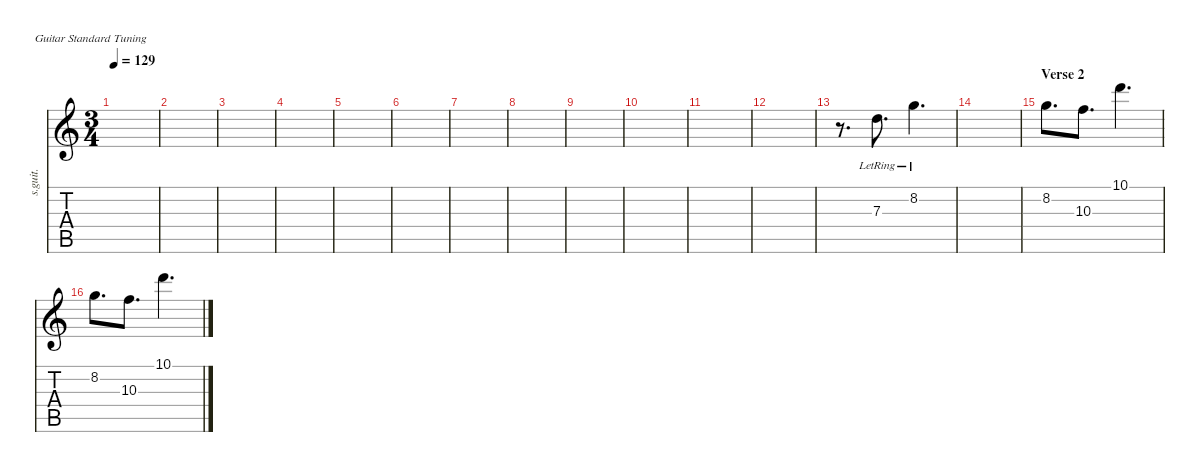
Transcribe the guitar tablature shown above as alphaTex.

\defaultSystemsLayout 4
\hideDynamics
\bracketExtendMode nobrackets
\otherSystemsTrackNameOrientation horizontal
\track ("Steel Guitar" "s.guit.") {instrument acousticguitarsteel}
\staff {score tabs}
\tuning (E4 B3 G3 D3 A2 E2)
\ts (3 4)
\tempo 129
\clef g2
\ks c
|
|
|
|
|
|
|
|
|
|
|
|
r.8{d beam Down} 7.3{lr}.8{d beam Down} 8.2{lr}.4{d beam Down} |
|
\section ("" "Verse 2")
8.2.8{d beam Down} 10.3.8{d beam Down} 10.1.4{d beam Down} |
8.2.8{d beam Down} 10.3.8{d beam Down} 10.1.4{d beam Down}
